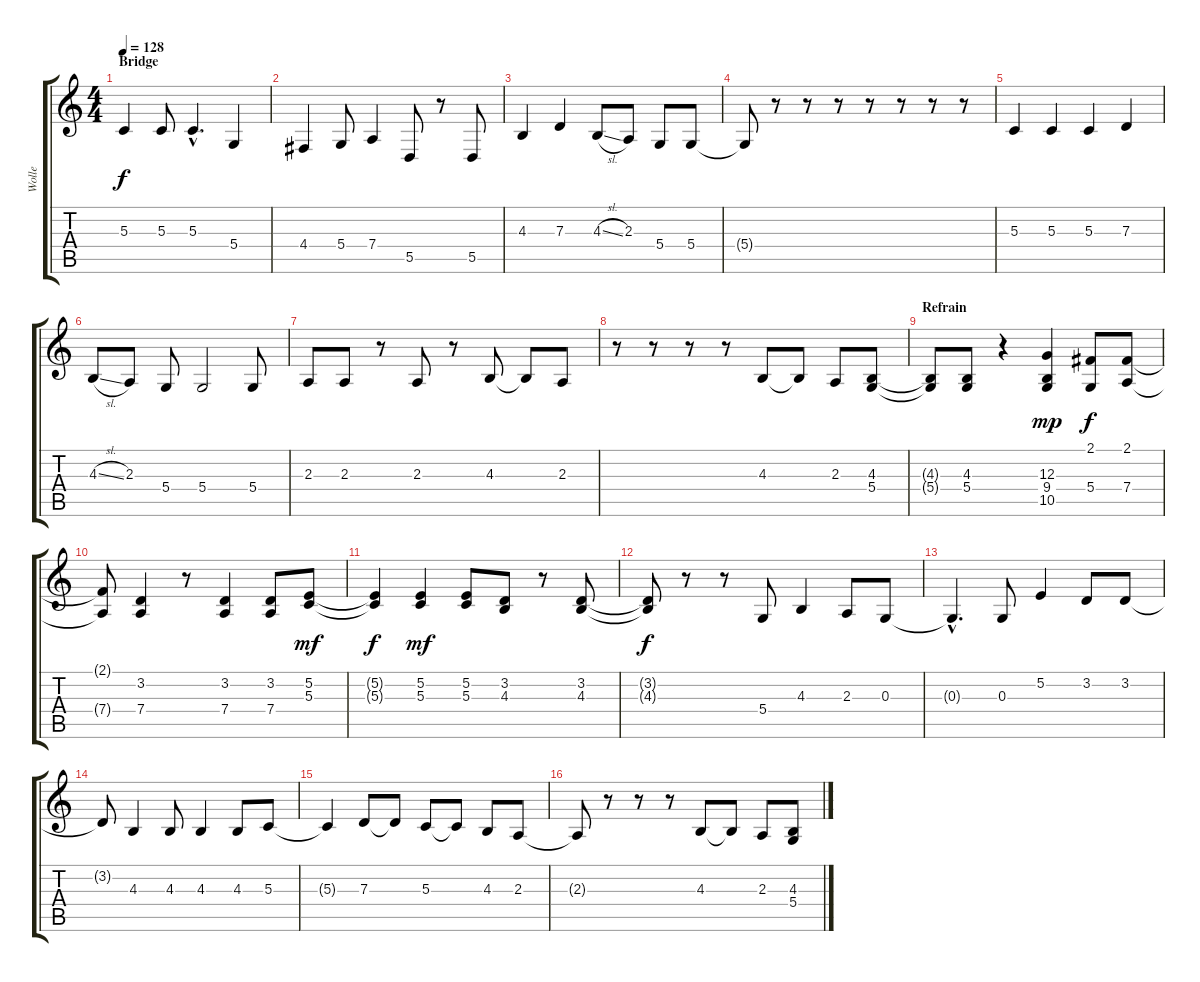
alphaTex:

\track ("Wolle" "Wolle") {instrument clarinet}
\staff {score tabs}
\tuning (E4 B3 G3 D3 A2 E2) {hide}
\ts (4 4)
\section ("" "Bridge")
\tempo 128
\clef g2
\ks c
5.3.4{dy f} 5.3.8 5.3{hac}.4{d} 5.4.4 |
4.4.4 5.4.8 7.4.4 5.5{t}.8 r.8 5.5.8 |
4.3.4 7.3.4 4.3{sl}.8 2.3.8 5.4.8 5.4.8 |
5.4{t}.8 r.8 r.8 r.8 r.8 r.8 r.8 r.8 |
5.3.4 5.3.4 5.3.4 7.3.4 |
4.3{sl}.8 2.3.8 5.4.8 5.4.2 5.4.8 |
2.3.8 2.3.8 r.8 2.3.8 r.8 4.3.8 4.3{t}.8 2.3.8 |
r.8 r.8 r.8 r.8 4.3.8 4.3{t}.8 2.3.8 (4.3 5.4).8 |
\section ("" "Refrain")
(4.3{t} 5.4{t}).8 (4.3 5.4).8 r.4 (12.3 9.4 10.5).4{dy mp} (2.1 5.4).8{dy f} (2.1 7.4).8 |
(2.1{t} 7.4{t}).8 (3.2 7.4).4 r.8 (3.2 7.4).4 (3.2 7.4).8 (5.2 5.3).8{dy mf} |
(5.2{t} 5.3{t}).4{dy f} (5.2 5.3).4{dy mf} (5.2 5.3).8 (3.2 4.3).8 r.8 (3.2 4.3).8 |
(3.2{t} 4.3{t}).8{dy f} r.8 r.8 5.4.8 4.3.4 2.3.8 0.3.8 |
0.3{hac t}.4{d} 0.3.8 5.2.4 3.2.8 3.2.8 |
3.2{t}.8 4.3.4 4.3.8 4.3.4 4.3.8 5.3.8 |
5.3{t}.4 7.3.8 7.3{t}.8 5.3.8 5.3{t}.8 4.3.8 2.3.8 |
2.3{t}.8 r.8 r.8 r.8 4.3.8 4.3{t}.8 2.3.8 (4.3 5.4).8
